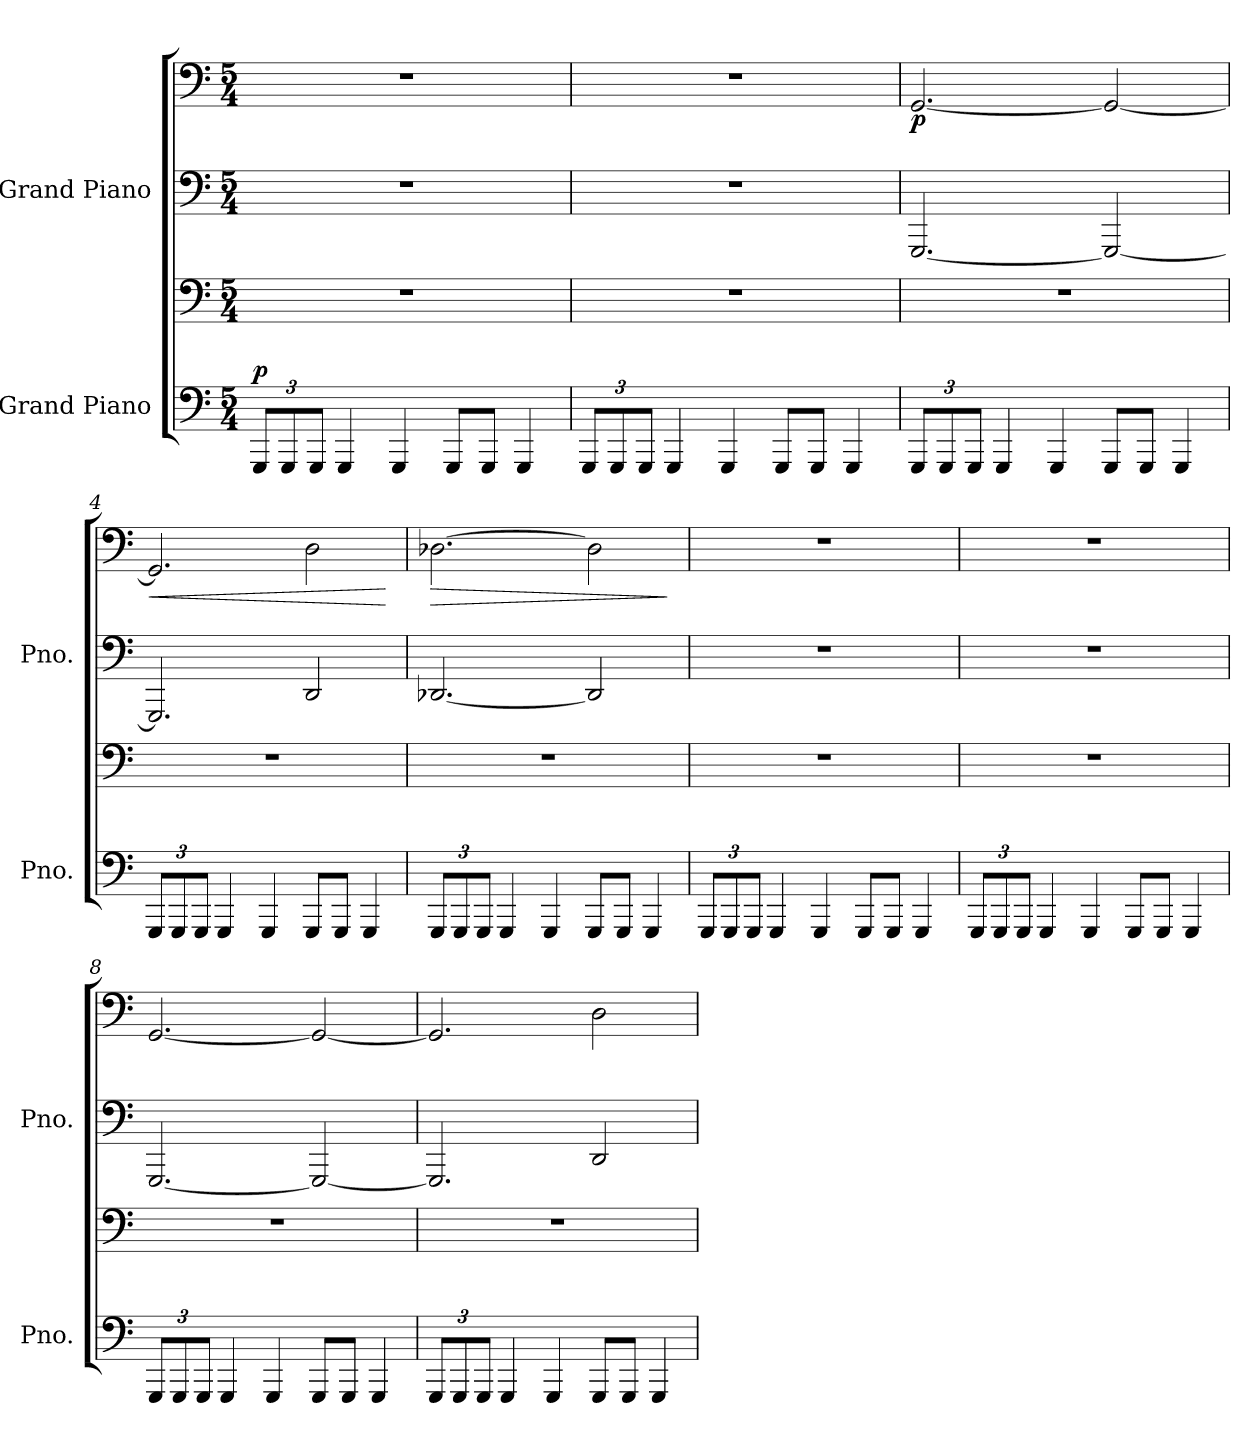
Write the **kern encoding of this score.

**kern	**kern	**dynam	**kern	**kern	**dynam
*part2	*part2	*part2	*part1	*part1	*part1
*staff4	*staff3	*staff3/4	*staff2	*staff1	*staff1/2
*I"Grand Piano	*	*	*I"Grand Piano	*	*
*I'Pno.	*	*	*I'Pno.	*	*
*clefF4	*clefF4	*	*clefF4	*clefF4	*
*k[]	*k[]	*	*k[]	*k[]	*
*M5/4	*M5/4	*	*M5/4	*M5/4	*
*MM156	*MM156	*	*MM156	*MM156	*
*Xbrackettup	*	*	*	*	*
=1	=1	=1	=1	=1	=1
!	!	!LO:DY:a=2	!	!	!
12GGG/L	4%5r	p	4%5r	4%5r	.
12GGG/	.	.	.	.	.
12GGG/J	.	.	.	.	.
4GGG/	.	.	.	.	.
4GGG/	.	.	.	.	.
8GGG/L	.	.	.	.	.
8GGG/J	.	.	.	.	.
4GGG/	.	.	.	.	.
=2	=2	=2	=2	=2	=2
12GGG/L	4%5r	.	4%5r	4%5r	.
12GGG/	.	.	.	.	.
12GGG/J	.	.	.	.	.
4GGG/	.	.	.	.	.
4GGG/	.	.	.	.	.
8GGG/L	.	.	.	.	.
8GGG/J	.	.	.	.	.
4GGG/	.	.	.	.	.
=3	=3	=3	=3	=3	=3
!	!	!	!	!	!LO:DY:b
12GGG/L	4%5r	.	[2.GGG/	[2.GG/	p
12GGG/	.	.	.	.	.
12GGG/J	.	.	.	.	.
4GGG/	.	.	.	.	.
4GGG/	.	.	.	.	.
8GGG/L	.	.	2GGG/_	2GG/_	.
8GGG/J	.	.	.	.	.
4GGG/	.	.	.	.	.
=4	=4	=4	=4	=4	=4
!	!	!	!	!	!LO:HP:b
12GGG/L	4%5r	.	2.GGG/]	2.GG/]	<
12GGG/	.	.	.	.	.
12GGG/J	.	.	.	.	.
4GGG/	.	.	.	.	.
4GGG/	.	.	.	.	.
8GGG/L	.	.	2DD/	2D\	.
8GGG/J	.	.	.	.	.
4GGG/	.	.	.	.	.
.	.	.	.	.	[
!!LO:LB:g=z
=5	=5	=5	=5	=5	=5
!	!	!	!	!	!LO:HP:b
12GGG/L	4%5r	.	[2.DD-X/	[2.D-X\	>
12GGG/	.	.	.	.	.
12GGG/J	.	.	.	.	.
4GGG/	.	.	.	.	.
4GGG/	.	.	.	.	.
8GGG/L	.	.	2DD-/]	2D-\]	.
8GGG/J	.	.	.	.	.
4GGG/	.	.	.	.	.
.	.	.	.	.	]
=6	=6	=6	=6	=6	=6
12GGG/L	4%5r	.	4%5r	4%5r	.
12GGG/	.	.	.	.	.
12GGG/J	.	.	.	.	.
4GGG/	.	.	.	.	.
4GGG/	.	.	.	.	.
8GGG/L	.	.	.	.	.
8GGG/J	.	.	.	.	.
4GGG/	.	.	.	.	.
=7	=7	=7	=7	=7	=7
12GGG/L	4%5r	.	4%5r	4%5r	.
12GGG/	.	.	.	.	.
12GGG/J	.	.	.	.	.
4GGG/	.	.	.	.	.
4GGG/	.	.	.	.	.
8GGG/L	.	.	.	.	.
8GGG/J	.	.	.	.	.
4GGG/	.	.	.	.	.
=8	=8	=8	=8	=8	=8
12GGG/L	4%5r	.	[2.GGG/	[2.GG/	.
12GGG/	.	.	.	.	.
12GGG/J	.	.	.	.	.
4GGG/	.	.	.	.	.
4GGG/	.	.	.	.	.
8GGG/L	.	.	2GGG/_	2GG/_	.
8GGG/J	.	.	.	.	.
4GGG/	.	.	.	.	.
=9	=9	=9	=9	=9	=9
12GGG/L	4%5r	.	2.GGG/]	2.GG/]	.
12GGG/	.	.	.	.	.
12GGG/J	.	.	.	.	.
4GGG/	.	.	.	.	.
4GGG/	.	.	.	.	.
8GGG/L	.	.	2DD/	2D\	.
8GGG/J	.	.	.	.	.
4GGG/	.	.	.	.	.
=	=	=	=	=	=
*-	*-	*-	*-	*-	*-
